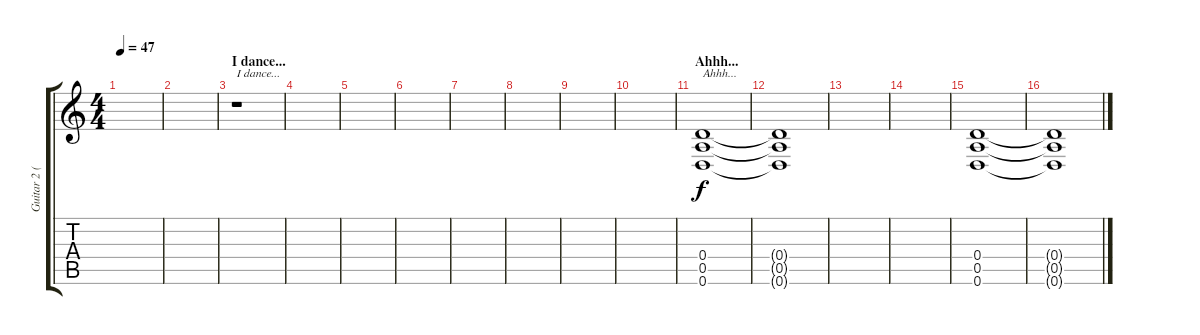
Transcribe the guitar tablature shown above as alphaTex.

\track ("Guitar 2 (Dropped D)" "Guitar 2 (") {instrument distortionguitar}
\staff {score tabs}
\tuning (E4 B3 G3 D3 A2 D2) {hide}
\ts (4 4)
\tempo 47
\clef g2
\ks c
|
|
\section ("" "I dance...")
r.1{txt "I dance..."} |
|
|
|
|
|
|
|
\section ("" "Ahhh...")
(0.4 0.5 0.6).1{txt "Ahhh..." volume 0} |
(0.4{t} 0.5{t} 0.6{t}).1 |
|
|
(0.4 0.5 0.6).1{volume 0} |
(0.4{t} 0.5{t} 0.6{t}).1
